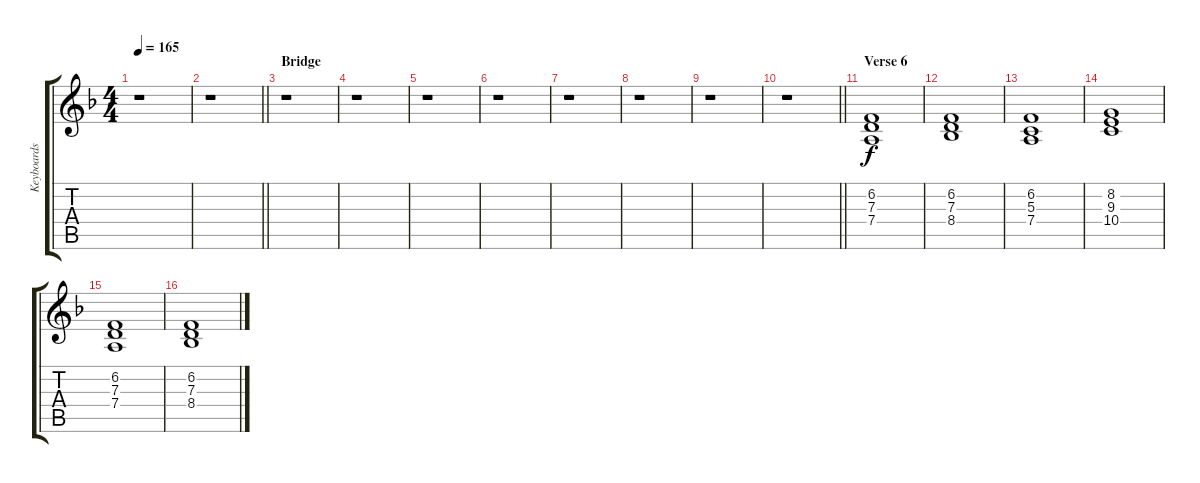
\track ("Keyboards" "Keyboards") {instrument stringensemble1}
\staff {score tabs}
\tuning (E4 B3 G3 D3 A2 E2) {hide}
\ts (4 4)
\tempo 165
\clef g2
\ks f
r.1{dy f} |
\barLineRight lightlight
r.1 |
\section ("" "Bridge")
r.1 |
r.1 |
r.1 |
r.1 |
r.1 |
r.1 |
r.1 |
\barLineRight lightlight
r.1 |
\section ("" "Verse 6")
(6.2 7.3 7.4).1 |
(6.2 7.3 8.4).1 |
(6.2 5.3 7.4).1 |
(8.2 9.3 10.4).1 |
(6.2 7.3 7.4).1 |
(6.2 7.3 8.4).1
